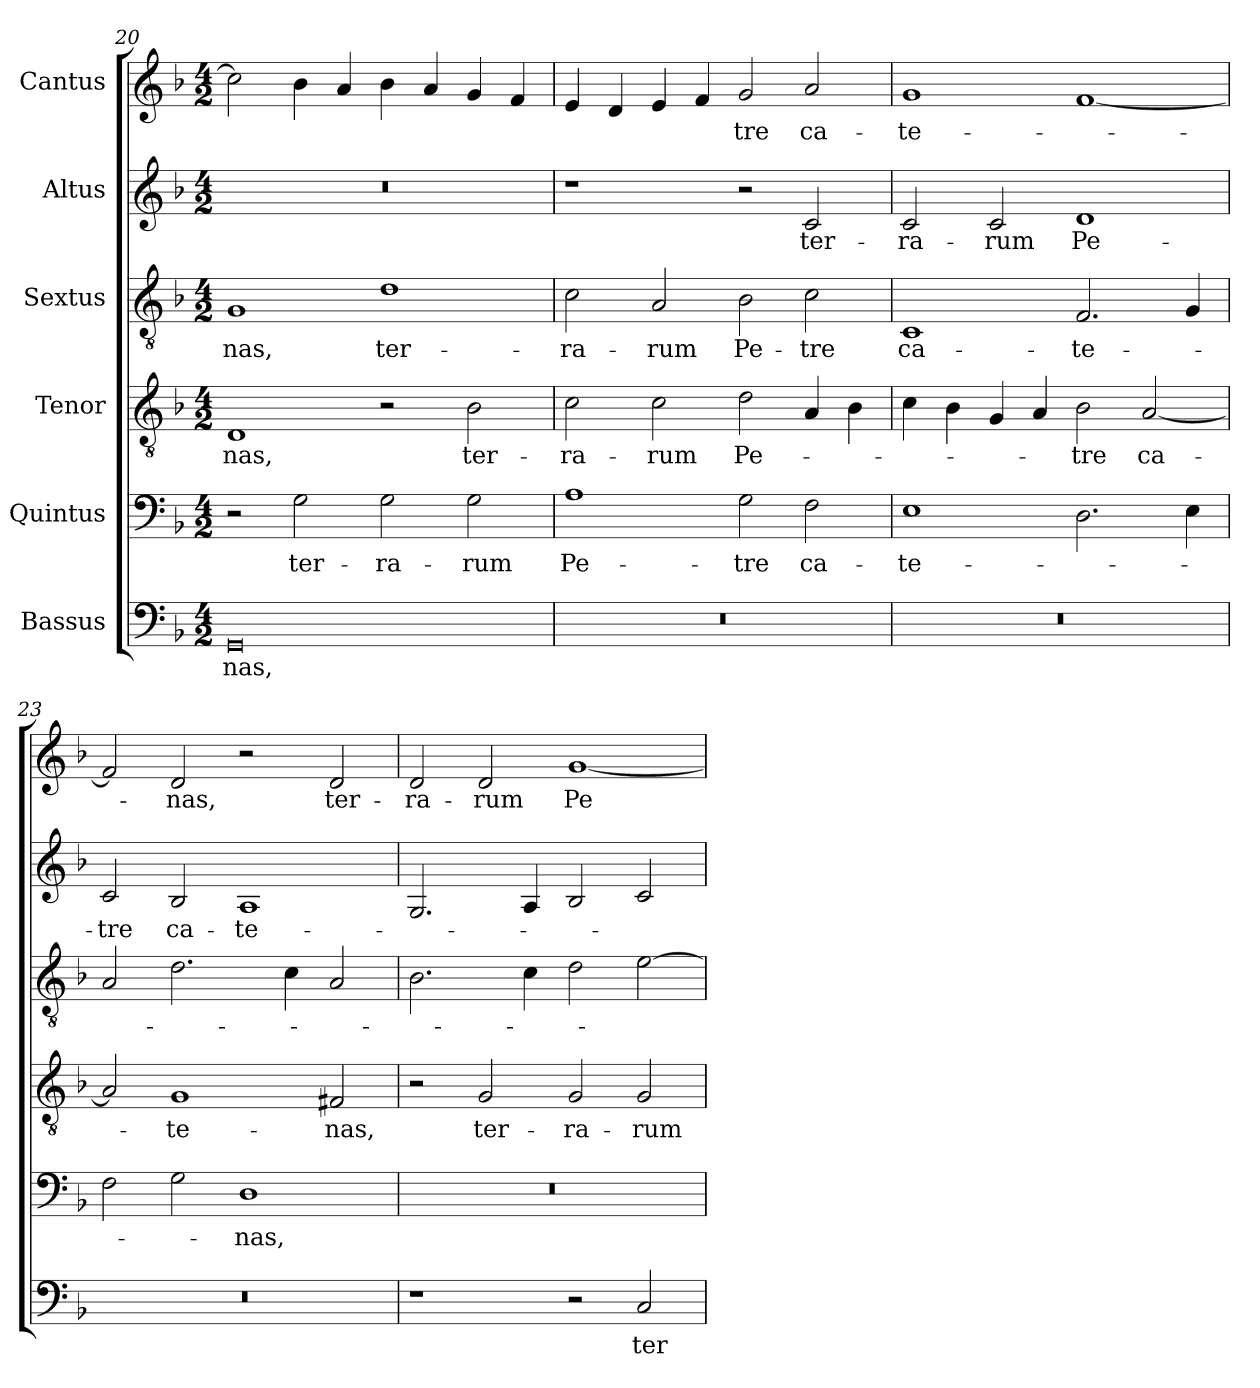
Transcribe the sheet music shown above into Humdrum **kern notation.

**kern	**text	**kern	**text	**kern	**text	**kern	**text	**kern	**text	**kern	**text
*part6	*part6	*part5	*part5	*part4	*part4	*part3	*part3	*part2	*part2	*part1	*part1
*staff6	*staff6	*staff5	*staff5	*staff4	*staff4	*staff3	*staff3	*staff2	*staff2	*staff1	*staff1
*I"Bassus	*	*I"Quintus	*	*I"Tenor	*	*I"Sextus	*	*I"Altus	*	*I"Cantus	*
*clefF4	*	*clefF4	*	*clefGv2	*	*clefGv2	*	*clefG2	*	*clefG2	*
*k[b-]	*	*k[b-]	*	*k[b-]	*	*k[b-]	*	*k[b-]	*	*k[b-]	*
*F:	*	*F:	*	*F:	*	*F:	*	*F:	*	*F:	*
*M4/2	*	*M4/2	*	*M4/2	*	*M4/2	*	*M4/2	*	*M4/2	*
=20	=20	=20	=20	=20	=20	=20	=20	=20	=20	=20	=20
!	!LO:LY:b	!	!	!	!LO:LY:b	!	!LO:LY:b	!	!	!	!
0GG	-nas,	2r	.	1D	-nas,	1G	-nas,	0r	.	2cc\]	.
!	!	!	!LO:LY:b	!	!	!	!	!	!	!	!
.	.	2G\	ter-	.	.	.	.	.	.	4b-\	.
.	.	.	.	.	.	.	.	.	.	4a/	.
!	!	!	!LO:LY:b	!	!	!	!LO:LY:b	!	!	!	!
.	.	2G\	-ra-	2r	.	1d	ter-	.	.	4b-\	.
.	.	.	.	.	.	.	.	.	.	4a/	.
!	!	!	!LO:LY:b	!	!LO:LY:b	!	!	!	!	!	!
.	.	2G\	-rum	2B-\	ter-	.	.	.	.	4g/	.
.	.	.	.	.	.	.	.	.	.	4f/	.
=21	=21	=21	=21	=21	=21	=21	=21	=21	=21	=21	=21
!	!	!	!LO:LY:b	!	!LO:LY:b	!	!LO:LY:b	!	!	!	!
0r	.	1A	Pe-	2c\	-ra-	2c\	-ra-	1r	.	4e/	.
.	.	.	.	.	.	.	.	.	.	4d/	.
!	!	!	!	!	!LO:LY:b	!	!LO:LY:b	!	!	!	!
.	.	.	.	2c\	-rum	2A/	-rum	.	.	4e/	.
.	.	.	.	.	.	.	.	.	.	4f/	.
!	!	!	!LO:LY:b	!	!LO:LY:b	!	!LO:LY:b	!	!	!	!LO:LY:b
.	.	2G\	-tre	2d\	Pe-	2B-\	Pe-	2r	.	2g/	-tre
!	!	!	!LO:LY:b	!	!	!	!LO:LY:b	!	!LO:LY:b	!	!LO:LY:b
.	.	2F\	ca-	4A/	.	2c\	-tre	2c/	ter-	2a/	ca-
.	.	.	.	4B-\	.	.	.	.	.	.	.
!!LO:PB:g=z
=22	=22	=22	=22	=22	=22	=22	=22	=22	=22	=22	=22
!	!	!	!LO:LY:b	!	!	!	!LO:LY:b	!	!LO:LY:b	!	!LO:LY:b
0r	.	1E	-te-	4c\	.	1C	ca-	2c/	-ra-	1g	-te-
.	.	.	.	4B-\	.	.	.	.	.	.	.
!	!	!	!	!	!	!	!	!	!LO:LY:b	!	!
.	.	.	.	4G/	.	.	.	2c/	-rum	.	.
.	.	.	.	4A/	.	.	.	.	.	.	.
!	!	!	!	!	!LO:LY:b	!	!LO:LY:b	!	!LO:LY:b	!	!
.	.	2.D\	.	2B-\	-tre	2.F/	-te-	1d	Pe-	[1f	.
!	!	!	!	!	!LO:LY:b	!	!	!	!	!	!
.	.	.	.	[2A/	ca-	.	.	.	.	.	.
.	.	4E\	.	.	.	4G/	.	.	.	.	.
=23	=23	=23	=23	=23	=23	=23	=23	=23	=23	=23	=23
!	!	!	!	!	!	!	!	!	!LO:LY:b	!	!
0r	.	2F\	.	2A/]	.	2A/	.	2c/	-tre	2f/]	.
!	!	!	!	!	!LO:LY:b	!	!	!	!LO:LY:b	!	!LO:LY:b
.	.	2G\	.	1G	-te-	2.d\	.	2B-/	ca-	2d/	-nas,
!	!	!	!LO:LY:b	!	!	!	!	!	!LO:LY:b	!	!
.	.	1D	-nas,	.	.	.	.	1A	-te-	2r	.
.	.	.	.	.	.	4c\	.	.	.	.	.
!	!	!	!	!	!LO:LY:b	!	!	!	!	!	!LO:LY:b
.	.	.	.	2F#X/	-nas,	2A/	.	.	.	2d/	ter-
=24	=24	=24	=24	=24	=24	=24	=24	=24	=24	=24	=24
!	!	!	!	!	!	!	!	!	!	!	!LO:LY:b
1r	.	0r	.	2r	.	2.B-\	.	2.G/	.	2d/	-ra-
!	!	!	!	!	!LO:LY:b	!	!	!	!	!	!LO:LY:b
.	.	.	.	2G/	ter-	.	.	.	.	2d/	-rum
.	.	.	.	.	.	4c\	.	4A/	.	.	.
!	!	!	!	!	!LO:LY:b	!	!	!	!	!	!LO:LY:b
2r	.	.	.	2G/	-ra-	2d\	.	2B-/	.	[1g	Pe-
!	!LO:LY:b	!	!	!	!LO:LY:b	!	!	!	!	!	!
2C/	ter-	.	.	2G/	-rum	[2e\	.	2c/	.	.	.
=	=	=	=	=	=	=	=	=	=	=	=
*-	*-	*-	*-	*-	*-	*-	*-	*-	*-	*-	*-
